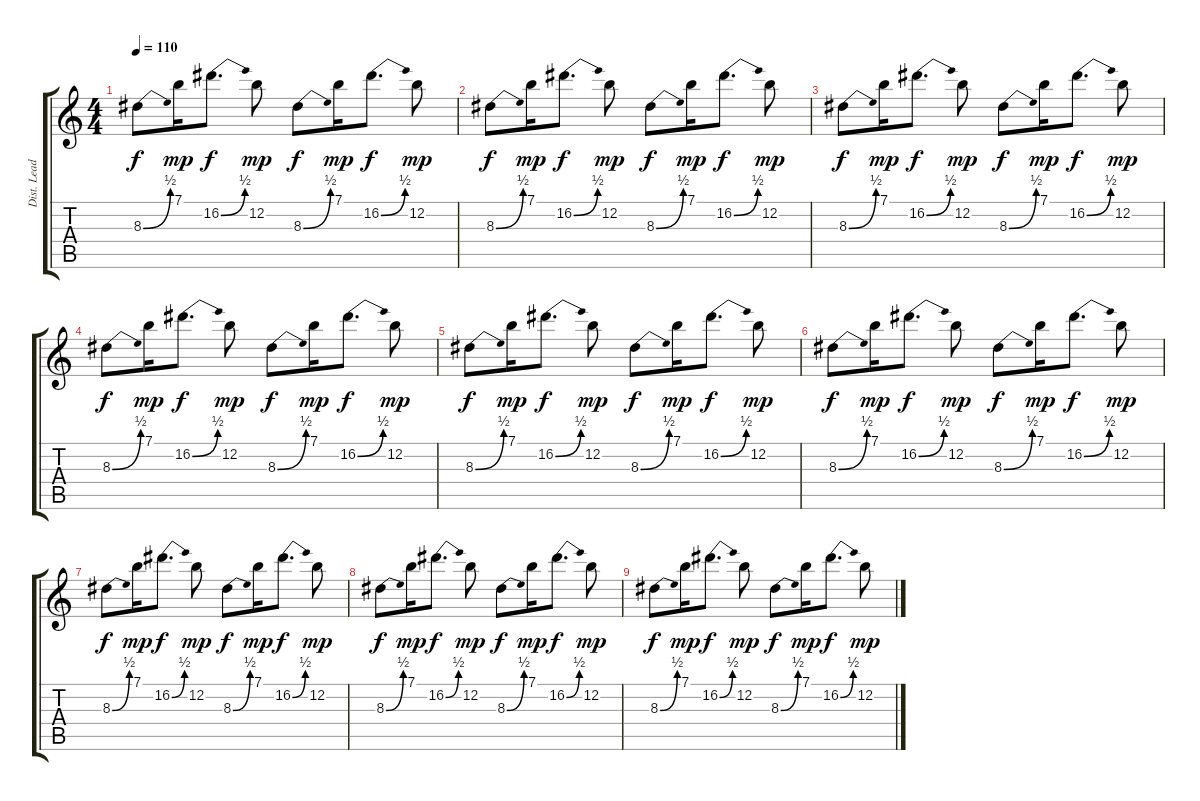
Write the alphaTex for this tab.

\track ("Dist. Lead" "Dist. Lead") {instrument distortionguitar}
\staff {score tabs}
\tuning (E4 B3 G3 D3 A2 E2) {hide}
\ts (4 4)
\tempo 110
\clef g2
\ks c
8.3{be (bend 0 0 60 2)}.8{dy f} 7.1.16{dy mp} 16.2{be (bend 0 0 60 2)}.8{d dy f} 12.2.8{dy mp} 8.3{be (bend 0 0 60 2)}.8{dy f} 7.1.16{dy mp} 16.2{be (bend 0 0 60 2)}.8{d dy f} 12.2.8{dy mp} |
8.3{be (bend 0 0 60 2)}.8{dy f} 7.1.16{dy mp} 16.2{be (bend 0 0 60 2)}.8{d dy f} 12.2.8{dy mp} 8.3{be (bend 0 0 60 2)}.8{dy f} 7.1.16{dy mp} 16.2{be (bend 0 0 60 2)}.8{d dy f} 12.2.8{dy mp} |
8.3{be (bend 0 0 60 2)}.8{dy f} 7.1.16{dy mp} 16.2{be (bend 0 0 60 2)}.8{d dy f} 12.2.8{dy mp} 8.3{be (bend 0 0 60 2)}.8{dy f} 7.1.16{dy mp} 16.2{be (bend 0 0 60 2)}.8{d dy f} 12.2.8{dy mp} |
8.3{be (bend 0 0 60 2)}.8{dy f} 7.1.16{dy mp} 16.2{be (bend 0 0 60 2)}.8{d dy f} 12.2.8{dy mp} 8.3{be (bend 0 0 60 2)}.8{dy f} 7.1.16{dy mp} 16.2{be (bend 0 0 60 2)}.8{d dy f} 12.2.8{dy mp} |
8.3{be (bend 0 0 60 2)}.8{dy f} 7.1.16{dy mp} 16.2{be (bend 0 0 60 2)}.8{d dy f} 12.2.8{dy mp} 8.3{be (bend 0 0 60 2)}.8{dy f} 7.1.16{dy mp} 16.2{be (bend 0 0 60 2)}.8{d dy f} 12.2.8{dy mp} |
8.3{be (bend 0 0 60 2)}.8{dy f} 7.1.16{dy mp} 16.2{be (bend 0 0 60 2)}.8{d dy f} 12.2.8{dy mp} 8.3{be (bend 0 0 60 2)}.8{dy f} 7.1.16{dy mp} 16.2{be (bend 0 0 60 2)}.8{d dy f} 12.2.8{dy mp} |
8.3{be (bend 0 0 60 2)}.8{dy f} 7.1.16{dy mp} 16.2{be (bend 0 0 60 2)}.8{d dy f} 12.2.8{dy mp} 8.3{be (bend 0 0 60 2)}.8{dy f} 7.1.16{dy mp} 16.2{be (bend 0 0 60 2)}.8{d dy f} 12.2.8{dy mp} |
8.3{be (bend 0 0 60 2)}.8{dy f} 7.1.16{dy mp} 16.2{be (bend 0 0 60 2)}.8{d dy f} 12.2.8{dy mp} 8.3{be (bend 0 0 60 2)}.8{dy f} 7.1.16{dy mp} 16.2{be (bend 0 0 60 2)}.8{d dy f} 12.2.8{dy mp} |
8.3{be (bend 0 0 60 2)}.8{dy f} 7.1.16{dy mp} 16.2{be (bend 0 0 60 2)}.8{d dy f} 12.2.8{dy mp} 8.3{be (bend 0 0 60 2)}.8{dy f} 7.1.16{dy mp} 16.2{be (bend 0 0 60 2)}.8{d dy f} 12.2.8{dy mp}
